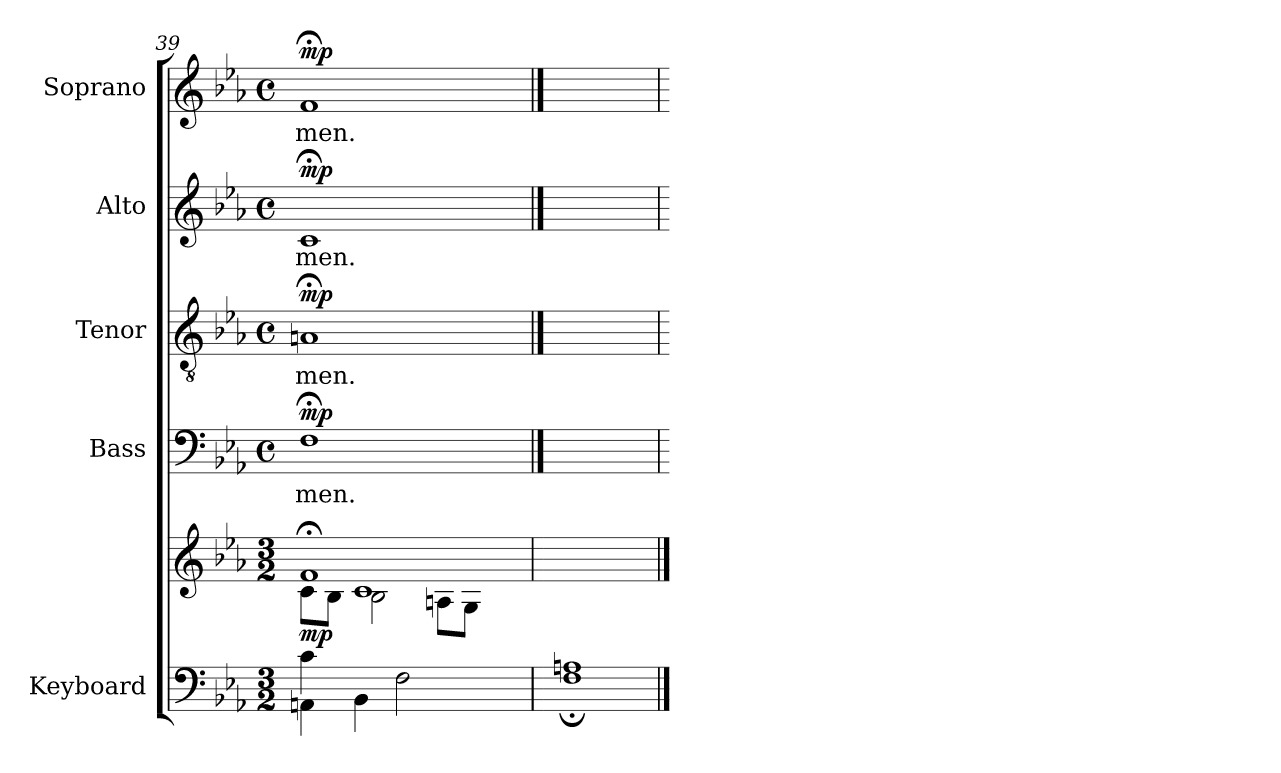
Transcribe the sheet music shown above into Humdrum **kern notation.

**kern	**kern	**dynam	**kern	**text	**dynam	**kern	**text	**dynam	**kern	**text	**dynam	**kern	**text	**dynam
*part5	*part5	*part5	*part4	*part4	*part4	*part3	*part3	*part3	*part2	*part2	*part2	*part1	*part1	*part1
*staff6	*staff5	*staff5/6	*staff4	*staff4	*staff4	*staff3	*staff3	*staff3	*staff2	*staff2	*staff2	*staff1	*staff1	*staff1
*I"Keyboard	*	*	*I"Bass	*	*	*I"Tenor	*	*	*I"Alto	*	*	*I"Soprano	*	*
*	*	*	*I'B	*	*	*I'T	*	*	*I'A	*	*	*I'S	*	*
*clefF4	*clefG2	*	*clefF4	*	*	*clefGv2	*	*	*clefG2	*	*	*clefG2	*	*
*k[b-e-a-]	*k[b-e-a-]	*	*k[b-e-a-]	*	*	*k[b-e-a-]	*	*	*k[b-e-a-]	*	*	*k[b-e-a-]	*	*
*E-:	*E-:	*	*E-:	*	*	*E-:	*	*	*E-:	*	*	*E-:	*	*
*M3/2	*M3/2	*	*M4/4	*	*	*M4/4	*	*	*M4/4	*	*	*M4/4	*	*
*	*	*	*met(c)	*	*	*met(c)	*	*	*met(c)	*	*	*met(c)	*	*
=39	=39	=39	=39	=39	=39	=39	=39	=39	=39	=39	=39	=39	=39	=39
*^	*^	*	*	*	*	*	*	*	*	*	*	*	*	*
*	*	*	*^	*	*	*	*	*	*	*	*	*	*	*	*	*
!	!	!	!	!	!LO:DY:b	!	!LO:LY:b	!LO:DY:b	!	!LO:LY:b	!LO:DY:b	!	!LO:LY:b	!LO:DY:b	!	!LO:LY:b	!LO:DY:b
4c\	4AAn\	1f;</	8cL	4ryy	mp	1F;<	men.	mp	1An;<	men.	mp	1c;<	men.	mp	1f;<	-men.	mp
.	.	.	8B-J	.	.	.	.	.	.	.	.	.	.	.	.	.	.
4ryy	4BB-\	.	1c\	2B-\	.	.	.	.	.	.	.	.	.	.	.	.	.
2.ryy	2F\	.	.	.	.	.	.	.	.	.	.	.	.	.	.	.	.
.	.	.	.	8An\L	.	.	.	.	.	.	.	.	.	.	.	.	.
.	.	.	.	8G\J	.	.	.	.	.	.	.	.	.	.	.	.	.
.	4ryy	4ryy	.	4ryy	.	4ryy	.	.	4ryy	.	.	4ryy	.	.	4ryy	.	.
*	*	*v	*v	*v	*	*	*	*	*	*	*	*	*	*	*	*	*
=	=	=	==	==	==	==	==	==	==	==	==	==	==	==	==
1An/	1F;\	1ryy	.	1ryy	.	.	1ryy	.	.	1ryy	.	.	1ryy	.	.
*v	*v	*	*	*	*	*	*	*	*	*	*	*	*	*	*
==	==	=	=	=	=	=	=	=	=	=	=	=	=	=
*-	*-	*-	*-	*-	*-	*-	*-	*-	*-	*-	*-	*-	*-	*-
